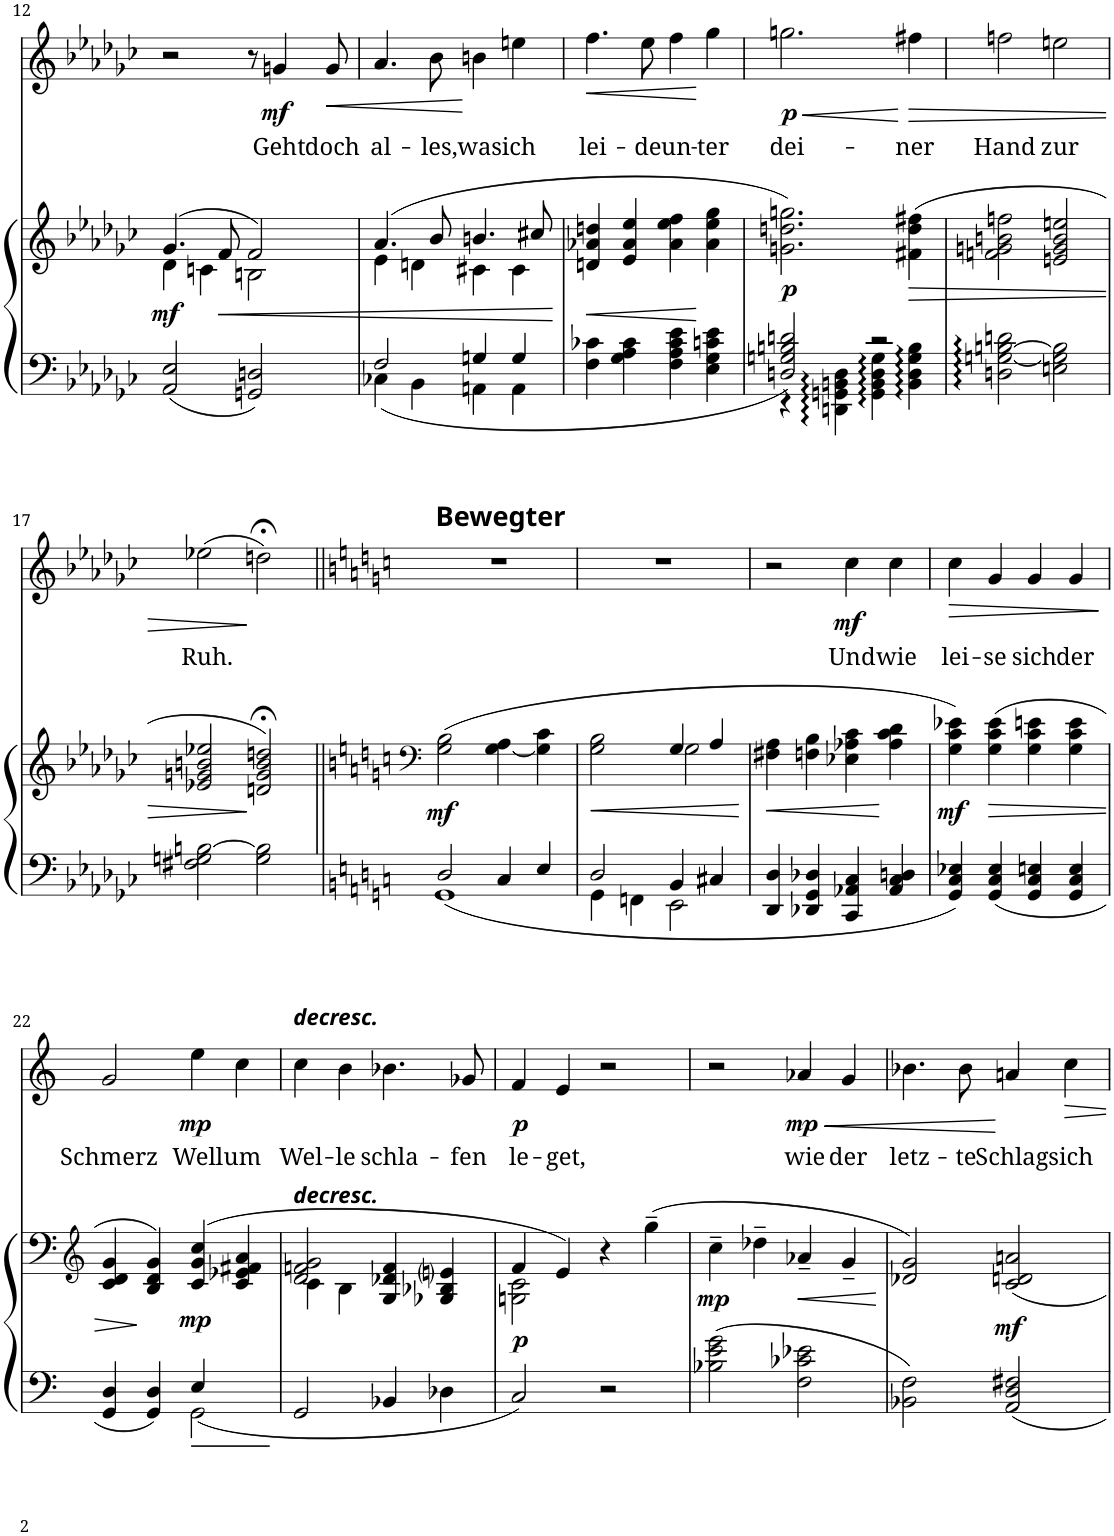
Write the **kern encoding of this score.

**kern	**kern	**dynam	**kern	**text	**dynam
*part2	*part2	*part2	*part1	*part1	*part1
*staff3	*staff2	*staff2/3	*staff1	*staff1	*staff1
!!LO:PB:g=z
*clefF4	*clefG2	*	*clefG2	*	*
*k[b-e-a-d-g-c-]	*k[b-e-a-d-g-c-]	*	*k[b-e-a-d-g-c-]	*	*
*G-:	*G-:	*	*G-:	*	*
*M4/4	*M4/4	*	*M4/4	*	*
*met(c)	*met(c)	*	*met(c)	*	*
=12	=12	=12	=12	=12	=12
*	*^	*	*	*	*
!	!	!	!LO:DY:b	!	!	!
2AA-/ 2E-/	(4.g-/	4d-\	mf	2r	.	.
.	.	4cn\	.	.	.	.
!	!	!	!LO:HP:b	!	!	!
.	8f/	.	<	.	.	.
2GGn/ 2Dn/	2f/)	2Bn\	.	8r	.	.
!	!	!	!	!	!LO:LY:b	!LO:DY:b
.	.	.	.	4gn/	Geht	mf
!	!	!	!	!	!LO:LY:b	!LO:HP:b
.	.	.	.	8g/	doch	<
=13	=13	=13	=13	=13	=13	=13
*^	*	*	*	*	*	*
!	!	!	!	!	!	!LO:LY:b	!
2F/	4C-X\	(4.a-/	4e-\	.	4.a-/	al-	.
.	4BB-\	.	4dn\	.	.	.	.
!	!	!	!	!	!	!LO:LY:b	!
.	.	8b-/	.	.	8b-\	-les,	.
!	!	!	!	!	!	!LO:LY:b	!
4Gn/	4AAn\	4.bn/	4c#X\	.	4bn\	was	[
!	!	!	!	!	!	!LO:LY:b	!
4G/	4AA\	.	4c#\	.	4een\	ich	.
.	.	8cc#X/	.	.	.	.	.
*v	*v	*	*	*	*	*	*
*	*v	*v	*	*	*	*
.	.	[	.	.	.
=14	=14	=14	=14	=14	=14
!	!	!LO:HP:b	!	!LO:LY:b	!LO:HP:b
4F\ 4c-X\	4dn/ 4a-X/ 4ddn/	<	4.ff\	lei-	<
4G-\ 4A-\ 4c-\	4e-/ 4a-/ 4ee-/	.	.	.	.
!	!	!	!	!LO:LY:b	!
.	.	.	8ee-\	-de	.
!	!	!	!	!LO:LY:b	!
4F\ 4A-\ 4c-\ 4e-\	4a-\ 4ee-\ 4ff\	.	4ff\	un-	.
!	!	!	!	!LO:LY:b	!
4E-\ 4G-\ 4cn\ 4e-\	4a-\ 4ee-\ 4gg-\	[	4gg-\	-ter	[
=15	=15	=15	=15	=15	=15
*^	*	*	*	*	*
!	!	!	!LO:DY:b	!	!LO:LY:b	!LO:HP:b
!	!	!	!	!	!	!LO:DY:n=1:b
2Dn/ 2Gn/ 2Bn/ 2dn/	4r	2.gn\ 2.ddn\ 2.ggn\)	p	2.ggn\	dei-	< p
.	4DDn\ 4GGn\ 4BBn\ 4D\	.	.	.	.	.
2r	4GG\ 4BB\ 4D\ 4G\	.	.	.	.	.
!	!	!	!LO:HP:b	!	!LO:LY:b	!LO:HP:n=1:b
.	4BB\ 4D\ 4G\ 4B\	(4f#X\ 4dd\ 4ff#X\	>	4ff#X\	-ner	[ >
=16	=16	=16	=16	=16	=16	=16
!	!	!	!	!	!LO:LY:b	!
*v	*v	*	*	*	*	*
2Dn\ [2Gn\ [2Bn\ 2dn\	2fn\ 2gn\ 2bn\ 2ffn\	.	2ffn\	Hand	.
!	!	!	!	!LO:LY:b	!
2En\ 2G\] 2B\]	2en/ 2g/ 2b/ 2een/	.	2een\	zur	.
!!LO:LB:g=z
=17	=17	=17	=17	=17	=17
!	!	!	!	!LO:LY:b	!
2F#X\ 2Gn\ [2Bn\	2e-X/ 2gn/ 2bn/ 2ee-X/	.	(2ee-X\	Ruh.	.
2G\ 2B\]	2dn/;< 2g/;< 2b/;< 2ddn/;<)	]	2ddn;<\)	.	]
=18||	=18||	=18||	=18||	=18||	=18||
*	*clefF4	*	*	*	*
*k[]	*k[]	*	*k[]	*	*
*C:	*C:	*	*C:	*	*
*^	*	*	*	*	*
!	!	!	!	!LO:TX:a:B:t=Bewegter	!	!
!	!	!	!LO:DY:b	!	!	!
2D/	1GG	(2G\ 2B\	mf	1r	.	.
4C/	.	[4G\ 4A\	.	.	.	.
4E/	.	4G\] 4c\	.	.	.	.
=19	=19	=19	=19	=19	=19	=19
!	!	!	!LO:HP:b	!	!	!
*	*	*^	*	*	*	*
2D/	4GG\	2G\ 2B\	2ryy	<	1r	.	.
.	4FFn\	.	.	.	.	.	.
4BB/	2EE\	4G/	2G\	.	.	.	.
4C#X/	.	4A/	.	.	.	.	.
*v	*v	*	*	*	*	*	*
*	*v	*v	*	*	*	*
.	.	[	.	.	.
=20	=20	=20	=20	=20	=20
!	!	!LO:HP:b	!	!	!
4DD/ 4D/	4F#X\ 4A\	<	2r	.	.
4DD-X/ 4GG/ 4D-X/	4Fn\ 4B\	.	.	.	.
!	!	!	!	!LO:LY:b	!LO:DY:b
4CC/ 4AA-X/ 4C/	4E-X\ 4A-X\ 4c\	.	4cc\	Und	mf
!	!	!	!	!LO:LY:b	!
4AA-/ 4C/ 4Dn/	4A-\ 4c\ 4d\	[	4cc\	wie	.
=21	=21	=21	=21	=21	=21
!	!	!LO:DY:b	!	!LO:LY:b	!LO:HP:b
4GG/ 4C/ 4E-X/	4G\ 4c\ 4e-X\)	mf	4cc\	lei-	>
!	!	!LO:HP:b	!	!LO:LY:b	!
4GG/ 4C/ 4E-/	(4G\ 4c\ 4e-\	>	4g/	-se	.
!	!	!	!	!LO:LY:b	!
4GG/ 4C/ 4En/	4G\ 4c\ 4en\	.	4g/	sich	.
!	!	!	!	!LO:LY:b	!
4GG/ 4C/ 4E/	4G\ 4c\ 4e\	.	4g/	der	.
.	.	.	.	.	]
!!LO:LB:g=z
=22	=22	=22	=22	=22	=22
*	*clefG2	*	*	*	*
*^	*	*	*	*	*
!	!	!	!	!	!LO:LY:b	!
4GG/ 4D/	2ryy	4c/ 4d/ 4g/	.	2g/	Schmerz	.
4GG/ 4D/	.	4B/ 4d/ 4g/)	]	.	.	.
!	!	!	!LO:DY:b	!	!LO:LY:b	!LO:DY:b
4E/	2GG\	(4c/ 4g/ 4cc/	mp	4ee\	Well	mp
!	!	!	!	!	!LO:LY:b	!
4ryy	.	4c/ 4e-X/ 4f#X/ 4a/	.	4cc\	um	.
*v	*v	*	*	*	*	*
=23	=23	=23	=23	=23	=23
*	*^	*	*	*	*
!	!	!	!	!LO:TX:a:Bi:t=decresc.	!	!
!	!LO:TX:a:Bi:t=decresc.	!	!	!	!	!
!	!	!	!	!	!LO:LY:b	!
2GG/	2d/ 2fn/ 2g/	4c\	.	4cc\	Wel-	.
!	!	!	!	!	!LO:LY:b	!
.	.	4B\	.	4b\	-le	.
!	!	!	!	!	!LO:LY:b	!
4BB-X/	4G/ 4d-X/ 4f/	2ryy	.	4.b-X\	schla-	.
4D-X\	4G-X/ 4B-X/ 4eni/	.	.	.	.	.
!	!	!	!	!	!LO:LY:b	!
.	.	.	.	8g-X/	-fen	.
=24	=24	=24	=24	=24	=24	=24
!	!	!	!LO:DY:b	!	!LO:LY:b	!LO:DY:b
2C/	4f/	2Gn\ 2c\	p	4f/	le-	p
!	!	!	!	!	!LO:LY:b	!
.	4e/)	.	.	4e/	-get,	.
2r	4r	2ryy	.	2r	.	.
.	(4gg~\	.	.	.	.	.
*	*v	*v	*	*	*	*
=25	=25	=25	=25	=25	=25
!	!	!LO:DY:b	!	!	!
2B-X\ 2e\ 2g\	4cc~\	mp	2r	.	.
.	4dd-X~\	.	.	.	.
!	!	!LO:HP:b	!	!LO:LY:b	!LO:HP:b
!	!	!	!	!	!LO:DY:n=1:b
2F\ 2c-X\ 2e-X\	4a-X~/	<	4a-X/	wie	< mp
!	!	!	!	!LO:LY:b	!
.	4g~/	.	4g/	der	.
.	.	[	.	.	.
=26	=26	=26	=26	=26	=26
!	!	!	!	!LO:LY:b	!
2BB-X\ 2F\	2d-X/ 2g/)	.	4.b-X\	letz-	.
!	!	!	!	!LO:LY:b	!
.	.	.	8b-\	-te	.
!	!	!LO:DY:b	!	!LO:LY:b	!
2AA/ 2D/ 2F#X/	2c/ 2dn/ 2an/	mf	4an/	Schlag	[
!	!	!	!	!LO:LY:b	!
.	.	.	4cc\	sich	.
=	=	=	=	=	=
*-	*-	*-	*-	*-	*-
